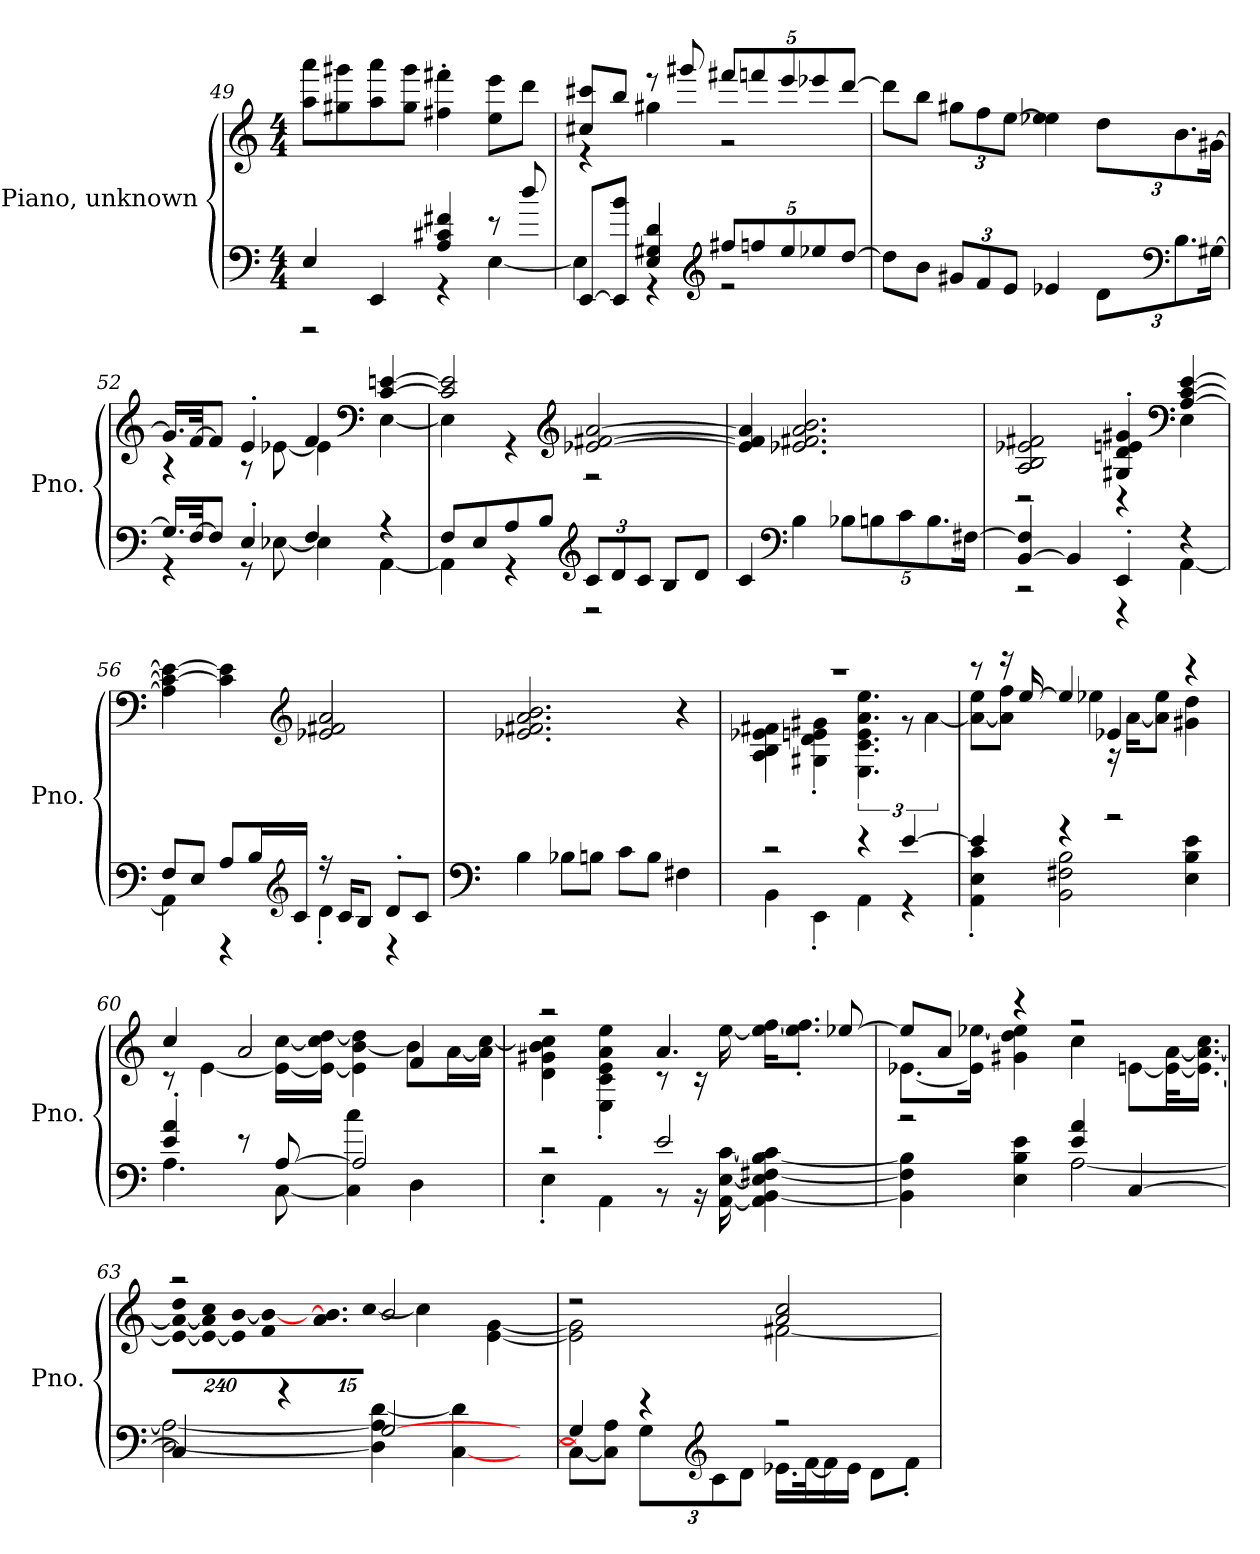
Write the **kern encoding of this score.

**kern	**kern
*part1	*part1
*staff2	*staff1
*I"Piano, unknown	*
*I'Pno.	*
*clefF4	*clefG2
*k[]	*k[]
*M4/4	*M4/4
=49	=49
*^	*
4E/	2r	8aa\ 8aaa\L
.	.	8gg#X\ 8ggg#X\
4EE/	.	8aa\ 8aaa\
.	.	8gg#\ 8ggg#\J
4A/ 4c#X/ 4f#X/	4r	4ff#X\' 4fff#X\'
8r	[4E\	8ee\ 8eee\L
8dd/	.	8ddd\J
!!LO:LB:g=z
=50	=50	=50
*	*	*^
[8EE/L	4E\]	8cc#X/ 8ccc#X/L	4r
8EE/] 8b/J	.	8bb/J	.
4E/ 4G#X/ 4d/	4r	8r	4gg#X\
.	.	8ggg#X/	.
*clefG2	*	*	*
*Xbrackettup	*	*Xbrackettup	*
10ff#X/L	2r	10fff#X/L	2r
10ffn/	.	10fffn/	.
10ee/	.	10eee/	.
10ee-X/	.	10eee-X/	.
[10dd/J	.	[10ddd/J	.
*v	*v	*	*
*	*v	*v
=51	=51
8dd\L]	8ddd\L]
8b\J	8bb\J
12g#X/L	12gg#X\L
12f/	12ff\
12e/J	[12ee\J
4e-X/	4ee-X\ 4ee\]
12d\L	12dd\L
*clefF4	*
12.B\	12.b\
[24G#X\Jk	[24g#X\Jk
=52	=52
*^	*^
16.G#/LL]	4r	16.g#/LL]	4r
[32F/JK	.	[32f/JK	.
8F/J]	.	8f/J]	.
4E'/	8r	4e'/	8r
.	[8E-X\	.	[8e-X\
4F/	4E-\]	4f/	4e-\]
*	*	*clefF4	*
4r	[4AA\	[4c/ [4en/	[4E\
!!LO:LB:g=z	!!
=53	=53	=53	=53
8F/L	4AA\]	2c/] 2e/]	4E\]
8E/	.	.	.
8A/	4r	.	4r
8B/J	.	.	.
*clefG2	*	*clefG2	*
12c/L	2r	[2e-X/ [2f#X/ [2a/	2r
12d/	.	.	.
12c/J	.	.	.
8B/L	.	.	.
8d/J	.	.	.
*v	*v	*	*
*	*v	*v
=54	=54
4c/	4e-/] 4f#/] 4a/]
*clefF4	*
4B\	2.e-X/ 2.f#X/ 2.a/ 2.b/
10B-X\L	.
10Bn\	.
10c\	.
10.B\	.
[20F#X\Jk	.
=55	=55
*^	*^
[4BB/ 4F#/]	2r	2A/ 2B/ 2e-X/ 2f#X/	2r
4BB/]	.	.	.
4EE'/	4r	4G#X/' 4d/' 4en/' 4g#X/'	4r
*	*	*clefF4	*
4r	[4AA\	[4A/ [4c/ [4e/	4E\
*	*	*v	*v
!!LO:PB:g=z
=56	=56	=56
8F/L	4AA\]	4A\] 4c\_ 4e\_
8E/J	.	.
8A/L	4r	4c\] 4e\]
16B/L	.	.
*clefG2	*	*
16c/JJ	.	.
*	*	*clefG2
16r	4d'\	2e-X/ 2f#X/ 2a/
16c/KL	.	.
8B/J	.	.
8d'/L	4r	.
8c/J	.	.
*v	*v	*
=57	=57
*clefF4	*
4B\	2.e-X/ 2.f#X/ 2.a/ 2.b/
8B-X\L	.
8Bn\J	.
8c\L	.
8B\J	.
4F#X\	4r
=58	=58
*^	*^
2r	4BB\	1r	4A\ 4B\ 4e-X\ 4f#X\
.	4EE'\	.	4G#X\' 4d\' 4en\' 4g#X\'
*	*	*	*brackettup
4r	4AA\	.	6.E\ 6.c\ 6.e\ 6.a\ 6.ee\
[4e/	4r	.	12r
.	.	.	[6a\
!!LO:LB:g=z	!!
=59	=59	=59	=59
4e/]	4AA\' 4E\' 4c\'	8r	8a\_ 8ee\L
.	.	16r	8a\] 8ff\J
.	.	[16ee/	.
4r	2BB\ 2F#X\ 2B\	4ee/]	4ee-X\
2r	.	4e-X/	16r
.	.	.	[16a\KL
.	.	.	8a\] 8ee-\J
.	4E\ 4B\ 4e\	4r	4g#X\ 4dd\
=60	=60	=60	=60
4e/' 4a/'	4.A\	4cc/	8r
.	.	.	[4e\
8r	.	2a/	.
[8A/	[8C\	.	16e\_ [16cc\LL
.	.	.	16e\_ 16cc\] [16dd\JJ
2A/]	4C\] 4cc\	.	4e\] [4b\ 4dd\]
.	4D\	4f/	8b\L]
.	.	.	[16a\L
.	.	.	16a\] [16cc\JJ
=61	=61	=61	=61
2r	4E'\	2r	4d\ 4g#X\ 4b\ 4cc\]
.	4AA\	.	4E\' 4c\' 4e\' 4a\' 4ee\'
2e/	8r	4.a/	8r
.	16r	.	16r
.	[16AA\ [16E\ [16c\	.	[16ee\
.	4AA\] [4BB\ 4E\] [4F#X\ [4B\ 4c\]	.	16ee\] [16ff\KL
.	.	.	8.ee\' 8.ff\]'J
.	.	[8ee-X/	.
!!LO:LB:g=z	!!
=62	=62	=62	=62
2r	4BB\] 4F#\] 4B\]	8ee-/L]	[8.e-X\L
.	.	8a/J	.
.	.	.	16e-\] [16ee-X\Jk
.	4E\ 4B\ 4e\	4r	4g#X\ 4dd\ 4ee-\]
4e/ 4a/	[2A\	2r	4cc\
[4C/	.	.	[8en\L
.	.	.	32e\_ [32a\KL
.	.	.	16.e\_ 16.a\_ 16.cc\JJ
=63	=63	=63	=63
*	*	*	*Xbrackettup
!	!	!	!LO:N:vis=16
4C/]	[2D\ 2A\_	2r	1920%137e\_ 1920%137a\_ 1920%137dd\LL
!	!	!	!LO:N:vis=16
.	.	.	1920%137e\_ 1920%137a\] 1920%137cc\
!	!	!	!LO:N:vis=16
.	.	.	1920%137e\] [1920%137b\J
!	!	!	!LO:N:vis=8
.	.	.	960%137f\ 960%137b\_
4r	.	.	.
.	.	.	1920ryy
!	!	!	!LO:N:vis=16.
.	.	.	960%103a\ 960%103b\]L
!	!	!	!LO:N:vis=32
.	.	.	[640%23cc\JJk
[2G/	4D\] 4A\] [4d\	2b/	.
.	.	.	4cc\]
.	[4C\ 4d\]	.	.
.	.	.	[4e\ [4g\
1920ryy	1920ryy	1920ryy	.
=64	=64	=64	=64
4G/]	8C\L_	2r	2e\] 2g\]
.	8C\] 8A\J	.	.
4r	12G\L	.	.
*clefG2	*	*	*
.	12c\	.	.
.	12d\J	.	.
2r	16.e-X\LL	2a/ 2cc/	[2f#X\
.	[32f\K	.	.
.	16f\]	.	.
.	16e-\JJ	.	.
.	8d\L	.	.
.	8f'\J	.	.
*v	*v	*	*
*	*v	*v
=	=
*-	*-
